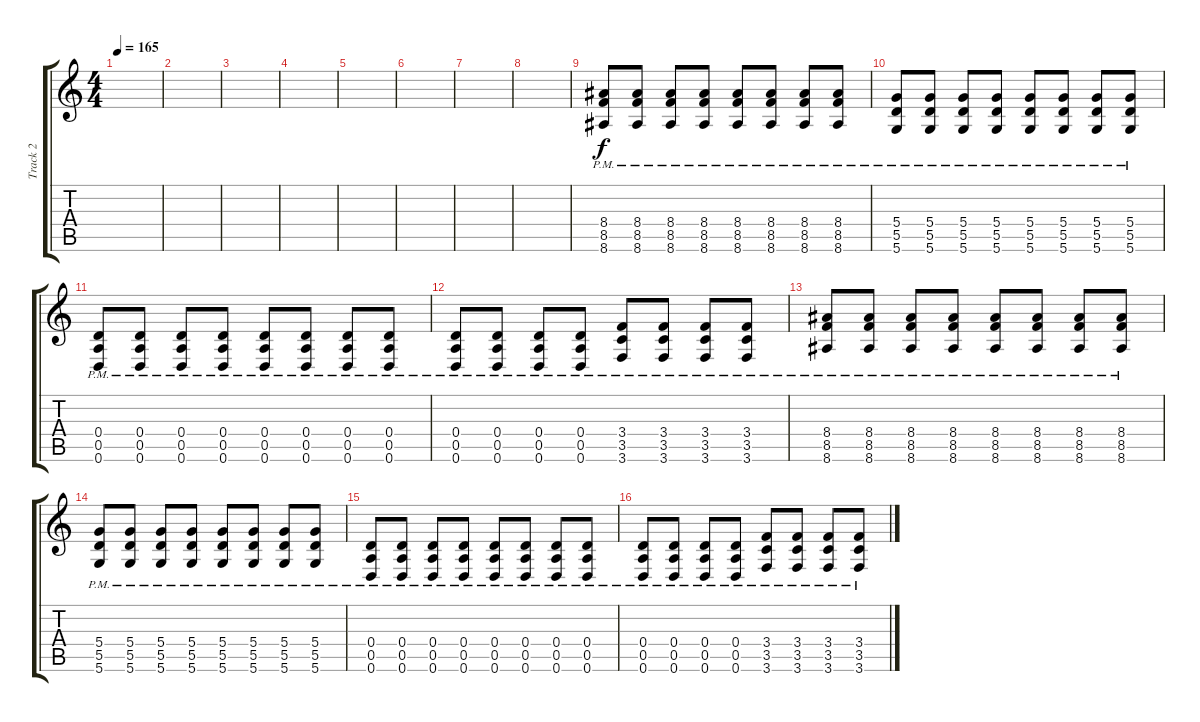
\track ("Track 2" "Track 2") {instrument distortionguitar}
\staff {score tabs}
\tuning (E4 B3 G3 D3 A2 D2) {hide}
\ts (4 4)
\tempo 165
\clef g2
\ks c
|
|
|
|
|
|
|
|
(8.4{pm} 8.5{pm} 8.6{pm}).8 (8.4{pm} 8.5{pm} 8.6{pm}).8 (8.4{pm} 8.5{pm} 8.6{pm}).8 (8.4{pm} 8.5{pm} 8.6{pm}).8 (8.4{pm} 8.5{pm} 8.6{pm}).8 (8.4{pm} 8.5{pm} 8.6{pm}).8 (8.4{pm} 8.5{pm} 8.6{pm}).8 (8.4{pm} 8.5{pm} 8.6{pm}).8 |
(5.4{pm} 5.5{pm} 5.6{pm}).8 (5.4{pm} 5.5{pm} 5.6{pm}).8 (5.4{pm} 5.5{pm} 5.6{pm}).8 (5.4{pm} 5.5{pm} 5.6{pm}).8 (5.4{pm} 5.5{pm} 5.6{pm}).8 (5.4{pm} 5.5{pm} 5.6{pm}).8 (5.4{pm} 5.5{pm} 5.6{pm}).8 (5.4{pm} 5.5{pm} 5.6{pm}).8 |
(0.4{pm} 0.5{pm} 0.6{pm}).8 (0.4{pm} 0.5{pm} 0.6{pm}).8 (0.4{pm} 0.5{pm} 0.6{pm}).8 (0.4{pm} 0.5{pm} 0.6{pm}).8 (0.4{pm} 0.5{pm} 0.6{pm}).8 (0.4{pm} 0.5{pm} 0.6{pm}).8 (0.4{pm} 0.5{pm} 0.6{pm}).8 (0.4{pm} 0.5{pm} 0.6{pm}).8 |
(0.4{pm} 0.5{pm} 0.6{pm}).8 (0.4{pm} 0.5{pm} 0.6{pm}).8 (0.4{pm} 0.5{pm} 0.6{pm}).8 (0.4{pm} 0.5{pm} 0.6{pm}).8 (3.4{pm} 3.5{pm} 3.6{pm}).8 (3.4{pm} 3.5{pm} 3.6{pm}).8 (3.4{pm} 3.5{pm} 3.6{pm}).8 (3.4{pm} 3.5{pm} 3.6{pm}).8 |
(8.4{pm} 8.5{pm} 8.6{pm}).8 (8.4{pm} 8.5{pm} 8.6{pm}).8 (8.4{pm} 8.5{pm} 8.6{pm}).8 (8.4{pm} 8.5{pm} 8.6{pm}).8 (8.4{pm} 8.5{pm} 8.6{pm}).8 (8.4{pm} 8.5{pm} 8.6{pm}).8 (8.4{pm} 8.5{pm} 8.6{pm}).8 (8.4{pm} 8.5{pm} 8.6{pm}).8 |
(5.4{pm} 5.5{pm} 5.6{pm}).8 (5.4{pm} 5.5{pm} 5.6{pm}).8 (5.4{pm} 5.5{pm} 5.6{pm}).8 (5.4{pm} 5.5{pm} 5.6{pm}).8 (5.4{pm} 5.5{pm} 5.6{pm}).8 (5.4{pm} 5.5{pm} 5.6{pm}).8 (5.4{pm} 5.5{pm} 5.6{pm}).8 (5.4{pm} 5.5{pm} 5.6{pm}).8 |
(0.4{pm} 0.5{pm} 0.6{pm}).8 (0.4{pm} 0.5{pm} 0.6{pm}).8 (0.4{pm} 0.5{pm} 0.6{pm}).8 (0.4{pm} 0.5{pm} 0.6{pm}).8 (0.4{pm} 0.5{pm} 0.6{pm}).8 (0.4{pm} 0.5{pm} 0.6{pm}).8 (0.4{pm} 0.5{pm} 0.6{pm}).8 (0.4{pm} 0.5{pm} 0.6{pm}).8 |
(0.4{pm} 0.5{pm} 0.6{pm}).8 (0.4{pm} 0.5{pm} 0.6{pm}).8 (0.4{pm} 0.5{pm} 0.6{pm}).8 (0.4{pm} 0.5{pm} 0.6{pm}).8 (3.4{pm} 3.5{pm} 3.6{pm}).8 (3.4{pm} 3.5{pm} 3.6{pm}).8 (3.4{pm} 3.5{pm} 3.6{pm}).8 (3.4{pm} 3.5{pm} 3.6{pm}).8
